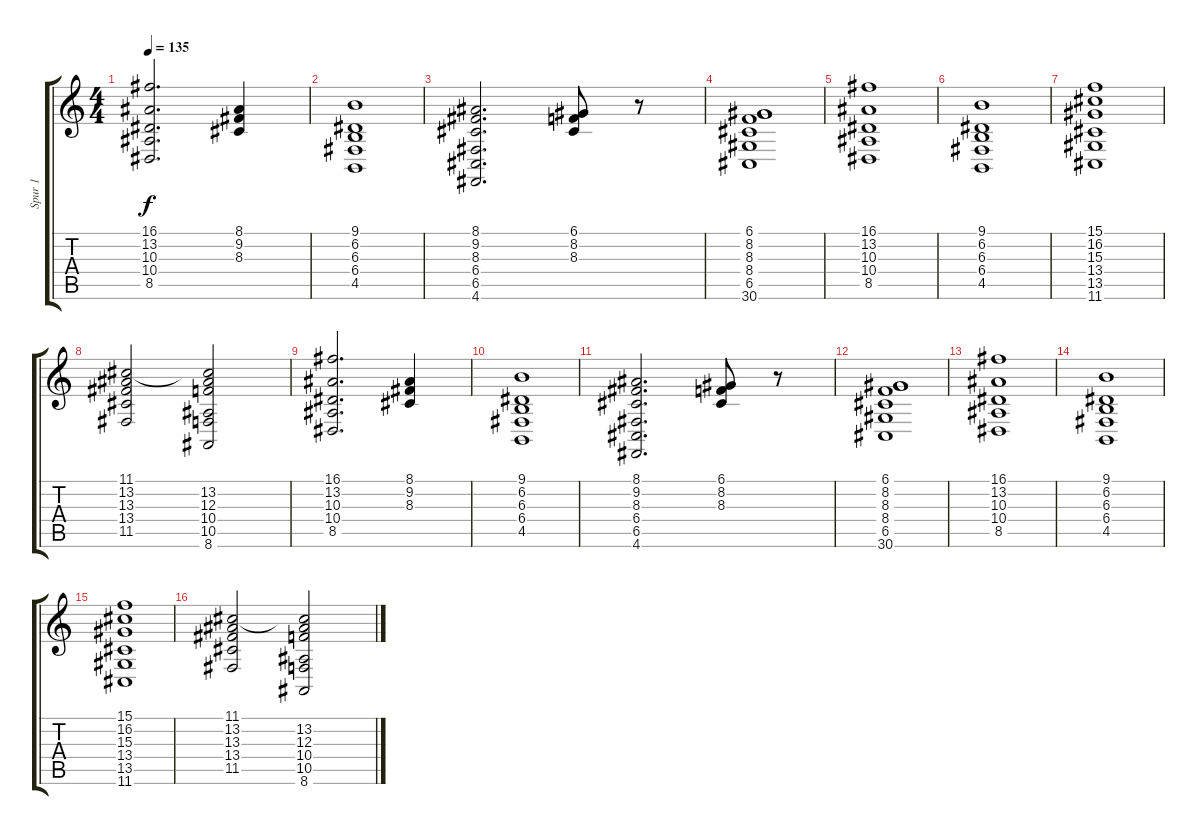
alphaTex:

\track ("Spur 1" "Spur 1") {instrument stringensemble1}
\staff {score tabs}
\tuning (D4 A3 F3 C3 G2 D2) {hide}
\ts (4 4)
\tempo 135
\clef g2
\ks c
(16.1 13.2 10.3 10.4 8.5).2{d dy f instrument stringensemble1} (8.1 9.2 8.3).4 |
(9.1 6.2 6.3 6.4 4.5).1 |
(8.1 9.2 8.3 6.4 6.5 4.6).2{d} (6.1 8.2 8.3).8 r.8 |
(6.1 8.2 8.3 8.4 6.5 30.6).1 |
(16.1 13.2 10.3 10.4 8.5).1 |
(9.1 6.2 6.3 6.4 4.5).1 |
(15.1 16.2 15.3 13.4 13.5 11.6).1 |
(11.1 13.2 13.3 13.4 11.5).2 (11.1{t} 13.2 12.3 10.4 10.5 8.6).2 |
(16.1 13.2 10.3 10.4 8.5).2{d} (8.1 9.2 8.3).4 |
(9.1 6.2 6.3 6.4 4.5).1 |
(8.1 9.2 8.3 6.4 6.5 4.6).2{d} (6.1 8.2 8.3).8 r.8 |
(6.1 8.2 8.3 8.4 6.5 30.6).1 |
(16.1 13.2 10.3 10.4 8.5).1 |
(9.1 6.2 6.3 6.4 4.5).1 |
(15.1 16.2 15.3 13.4 13.5 11.6).1 |
(11.1 13.2 13.3 13.4 11.5).2 (11.1{t} 13.2 12.3 10.4 10.5 8.6).2
